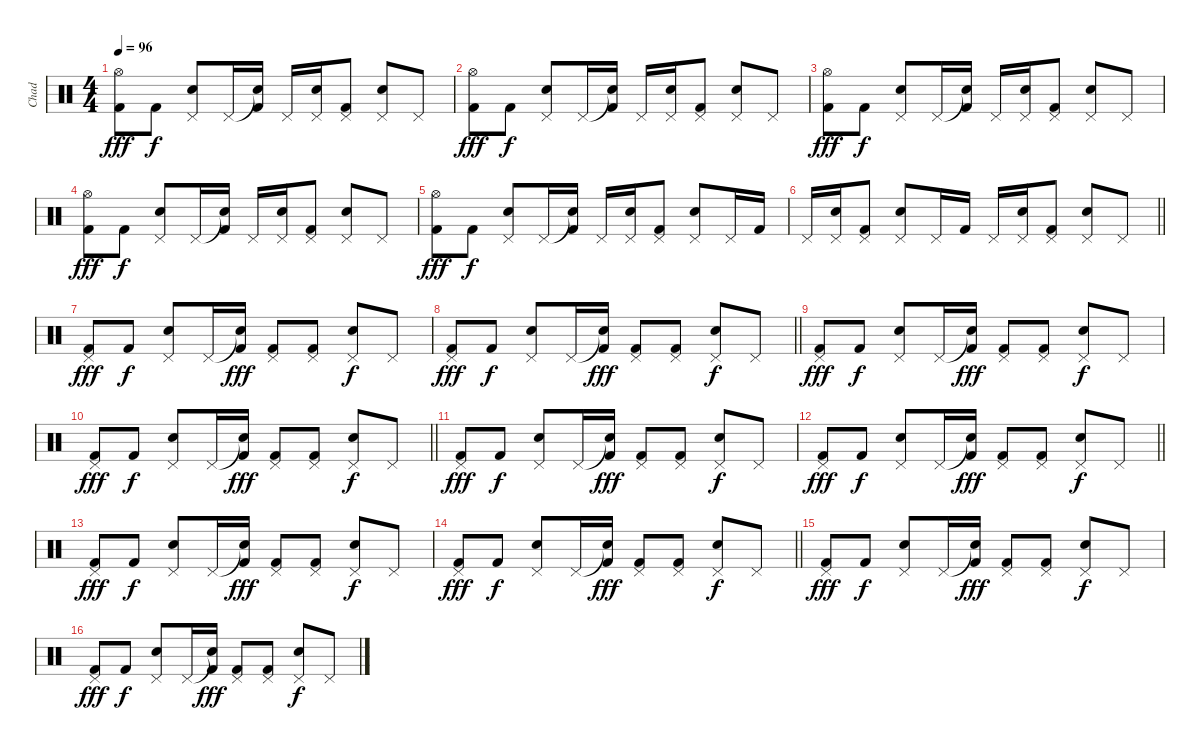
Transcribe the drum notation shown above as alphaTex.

\track ("Chad" "Chad") {instrument percussion}
\staff {score}
\articulation defaults
\ts (4 4)
\tempo 96
\clef neutral
\ks c
("Hi-Hat (open)" "Kick (hit) 2").8{dy fff} "Kick (hit) 2".8{dy f} ("Pedal Hi-Hat (hit)" "Snare (hit) 2").8 "Pedal Hi-Hat (hit)".16 ("Snare (hit)"{t} "Kick (hit) 2").16 "Pedal Hi-Hat (hit)".16 ("Pedal Hi-Hat (hit)" "Snare (hit) 2").16 ("Pedal Hi-Hat (hit)" "Kick (hit) 2").8 ("Pedal Hi-Hat (hit)" "Snare (hit) 2").8 "Pedal Hi-Hat (hit)".8 |
("Hi-Hat (open)" "Kick (hit) 2").8{dy fff} "Kick (hit) 2".8{dy f} ("Pedal Hi-Hat (hit)" "Snare (hit) 2").8 "Pedal Hi-Hat (hit)".16 ("Snare (hit)"{t} "Kick (hit) 2").16 "Pedal Hi-Hat (hit)".16 ("Pedal Hi-Hat (hit)" "Snare (hit) 2").16 ("Pedal Hi-Hat (hit)" "Kick (hit) 2").8 ("Pedal Hi-Hat (hit)" "Snare (hit) 2").8 "Pedal Hi-Hat (hit)".8 |
("Hi-Hat (open)" "Kick (hit) 2").8{dy fff} "Kick (hit) 2".8{dy f} ("Pedal Hi-Hat (hit)" "Snare (hit) 2").8 "Pedal Hi-Hat (hit)".16 ("Snare (hit)"{t} "Kick (hit) 2").16 "Pedal Hi-Hat (hit)".16 ("Pedal Hi-Hat (hit)" "Snare (hit) 2").16 ("Pedal Hi-Hat (hit)" "Kick (hit) 2").8 ("Pedal Hi-Hat (hit)" "Snare (hit) 2").8 "Pedal Hi-Hat (hit)".8 |
("Hi-Hat (open)" "Kick (hit) 2").8{dy fff} "Kick (hit) 2".8{dy f} ("Pedal Hi-Hat (hit)" "Snare (hit) 2").8 "Pedal Hi-Hat (hit)".16 ("Snare (hit)"{t} "Kick (hit) 2").16 "Pedal Hi-Hat (hit)".16 ("Pedal Hi-Hat (hit)" "Snare (hit) 2").16 ("Pedal Hi-Hat (hit)" "Kick (hit) 2").8 ("Pedal Hi-Hat (hit)" "Snare (hit) 2").8 "Pedal Hi-Hat (hit)".8 |
("Hi-Hat (open)" "Kick (hit) 2").8{dy fff} "Kick (hit) 2".8{dy f} ("Pedal Hi-Hat (hit)" "Snare (hit) 2").8 "Pedal Hi-Hat (hit)".16 ("Snare (hit)"{t} "Kick (hit) 2").16 "Pedal Hi-Hat (hit)".16 ("Pedal Hi-Hat (hit)" "Snare (hit) 2").16 ("Pedal Hi-Hat (hit)" "Kick (hit) 2").8 ("Pedal Hi-Hat (hit)" "Snare (hit) 2").8 "Pedal Hi-Hat (hit)".16 "Kick (hit) 2".16 |
\barLineRight lightlight "Pedal Hi-Hat (hit)".16
("Pedal Hi-Hat (hit)" "Snare (hit) 2").16 ("Pedal Hi-Hat (hit)" "Kick (hit) 2").8 ("Pedal Hi-Hat (hit)" "Snare (hit) 2").8 "Pedal Hi-Hat (hit)".16 "Kick (hit) 2".16 "Pedal Hi-Hat (hit)".16 ("Pedal Hi-Hat (hit)" "Snare (hit) 2").16 ("Pedal Hi-Hat (hit)" "Kick (hit) 2").8 ("Pedal Hi-Hat (hit)" "Snare (hit) 2").8 "Pedal Hi-Hat (hit)".8 |
("Pedal Hi-Hat (hit)" "Kick (hit) 2").8{dy fff} "Kick (hit) 2".8{dy f} ("Pedal Hi-Hat (hit)" "Snare (hit) 2").8 "Pedal Hi-Hat (hit)".16 ("Snare (hit)"{t} "Kick (hit) 2").16{dy fff} ("Pedal Hi-Hat (hit)" "Kick (hit) 2").8 ("Pedal Hi-Hat (hit)" "Kick (hit) 2").8 ("Pedal Hi-Hat (hit)" "Snare (hit) 2").8{dy f} "Pedal Hi-Hat (hit)".8 |
\barLineRight lightlight
("Pedal Hi-Hat (hit)" "Kick (hit) 2").8{dy fff} "Kick (hit) 2".8{dy f} ("Pedal Hi-Hat (hit)" "Snare (hit) 2").8 "Pedal Hi-Hat (hit)".16 ("Snare (hit)"{t} "Kick (hit) 2").16{dy fff} ("Pedal Hi-Hat (hit)" "Kick (hit) 2").8 ("Pedal Hi-Hat (hit)" "Kick (hit) 2").8 ("Pedal Hi-Hat (hit)" "Snare (hit) 2").8{dy f} "Pedal Hi-Hat (hit)".8 |
("Pedal Hi-Hat (hit)" "Kick (hit) 2").8{dy fff} "Kick (hit) 2".8{dy f} ("Pedal Hi-Hat (hit)" "Snare (hit) 2").8 "Pedal Hi-Hat (hit)".16 ("Snare (hit)"{t} "Kick (hit) 2").16{dy fff} ("Pedal Hi-Hat (hit)" "Kick (hit) 2").8 ("Pedal Hi-Hat (hit)" "Kick (hit) 2").8 ("Pedal Hi-Hat (hit)" "Snare (hit) 2").8{dy f} "Pedal Hi-Hat (hit)".8 |
\barLineRight lightlight
("Pedal Hi-Hat (hit)" "Kick (hit) 2").8{dy fff} "Kick (hit) 2".8{dy f} ("Pedal Hi-Hat (hit)" "Snare (hit) 2").8 "Pedal Hi-Hat (hit)".16 ("Snare (hit)"{t} "Kick (hit) 2").16{dy fff} ("Pedal Hi-Hat (hit)" "Kick (hit) 2").8 ("Pedal Hi-Hat (hit)" "Kick (hit) 2").8 ("Pedal Hi-Hat (hit)" "Snare (hit) 2").8{dy f} "Pedal Hi-Hat (hit)".8 |
("Pedal Hi-Hat (hit)" "Kick (hit) 2").8{dy fff} "Kick (hit) 2".8{dy f} ("Pedal Hi-Hat (hit)" "Snare (hit) 2").8 "Pedal Hi-Hat (hit)".16 ("Snare (hit)"{t} "Kick (hit) 2").16{dy fff} ("Pedal Hi-Hat (hit)" "Kick (hit) 2").8 ("Pedal Hi-Hat (hit)" "Kick (hit) 2").8 ("Pedal Hi-Hat (hit)" "Snare (hit) 2").8{dy f} "Pedal Hi-Hat (hit)".8 |
\barLineRight lightlight
("Pedal Hi-Hat (hit)" "Kick (hit) 2").8{dy fff} "Kick (hit) 2".8{dy f} ("Pedal Hi-Hat (hit)" "Snare (hit) 2").8 "Pedal Hi-Hat (hit)".16 ("Snare (hit)"{t} "Kick (hit) 2").16{dy fff} ("Pedal Hi-Hat (hit)" "Kick (hit) 2").8 ("Pedal Hi-Hat (hit)" "Kick (hit) 2").8 ("Pedal Hi-Hat (hit)" "Snare (hit) 2").8{dy f} "Pedal Hi-Hat (hit)".8 |
("Pedal Hi-Hat (hit)" "Kick (hit) 2").8{dy fff} "Kick (hit) 2".8{dy f} ("Pedal Hi-Hat (hit)" "Snare (hit) 2").8 "Pedal Hi-Hat (hit)".16 ("Snare (hit)"{t} "Kick (hit) 2").16{dy fff} ("Pedal Hi-Hat (hit)" "Kick (hit) 2").8 ("Pedal Hi-Hat (hit)" "Kick (hit) 2").8 ("Pedal Hi-Hat (hit)" "Snare (hit) 2").8{dy f} "Pedal Hi-Hat (hit)".8 |
\barLineRight lightlight
("Pedal Hi-Hat (hit)" "Kick (hit) 2").8{dy fff} "Kick (hit) 2".8{dy f} ("Pedal Hi-Hat (hit)" "Snare (hit) 2").8 "Pedal Hi-Hat (hit)".16 ("Snare (hit)"{t} "Kick (hit) 2").16{dy fff} ("Pedal Hi-Hat (hit)" "Kick (hit) 2").8 ("Pedal Hi-Hat (hit)" "Kick (hit) 2").8 ("Pedal Hi-Hat (hit)" "Snare (hit) 2").8{dy f} "Pedal Hi-Hat (hit)".8 |
("Pedal Hi-Hat (hit)" "Kick (hit) 2").8{dy fff} "Kick (hit) 2".8{dy f} ("Pedal Hi-Hat (hit)" "Snare (hit) 2").8 "Pedal Hi-Hat (hit)".16 ("Snare (hit)"{t} "Kick (hit) 2").16{dy fff} ("Pedal Hi-Hat (hit)" "Kick (hit) 2").8 ("Pedal Hi-Hat (hit)" "Kick (hit) 2").8 ("Pedal Hi-Hat (hit)" "Snare (hit) 2").8{dy f} "Pedal Hi-Hat (hit)".8 |
("Pedal Hi-Hat (hit)" "Kick (hit) 2").8{dy fff} "Kick (hit) 2".8{dy f} ("Pedal Hi-Hat (hit)" "Snare (hit) 2").8 "Pedal Hi-Hat (hit)".16 ("Snare (hit)"{t} "Kick (hit) 2").16{dy fff} ("Pedal Hi-Hat (hit)" "Kick (hit) 2").8 ("Pedal Hi-Hat (hit)" "Kick (hit) 2").8 ("Pedal Hi-Hat (hit)" "Snare (hit) 2").8{dy f} "Pedal Hi-Hat (hit)".8
